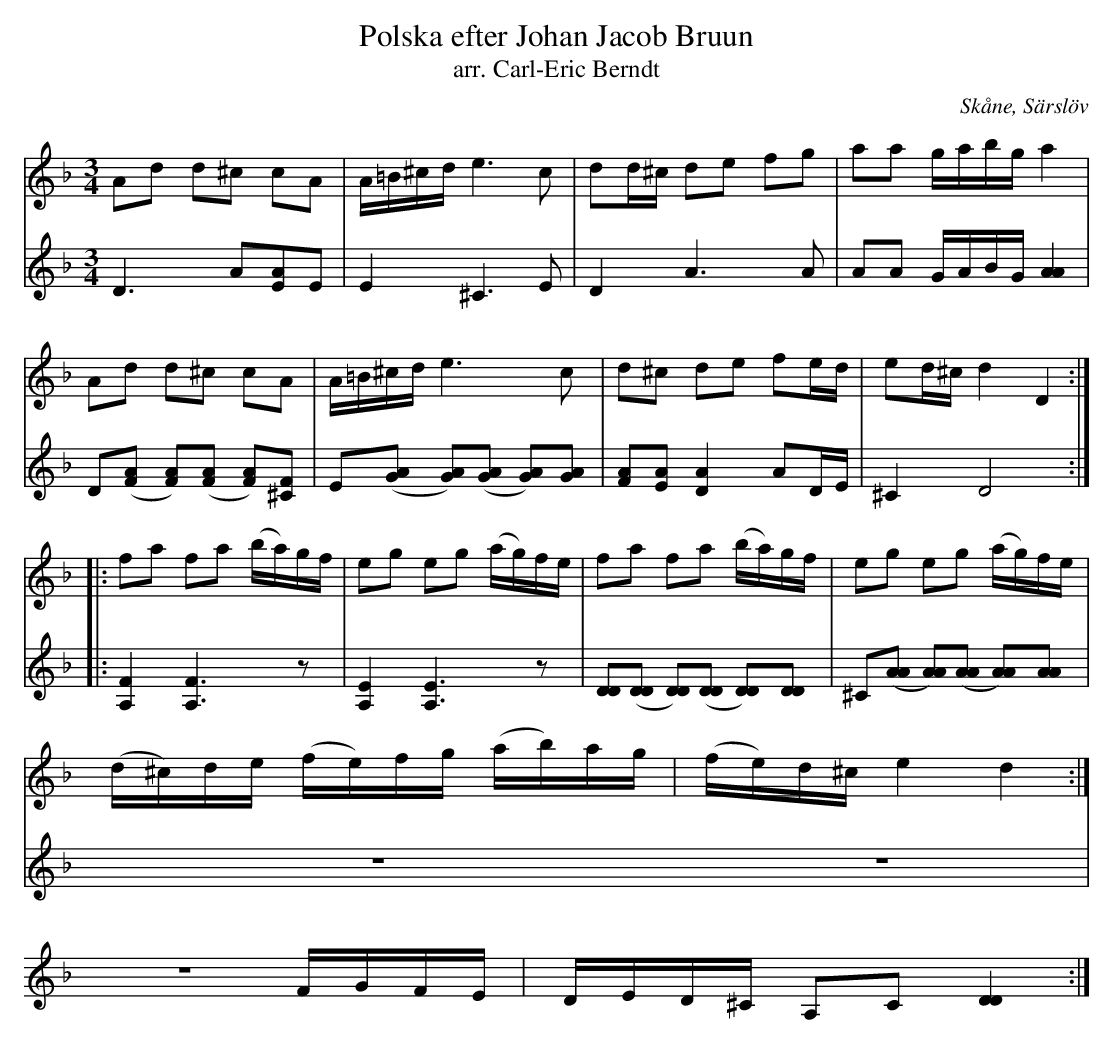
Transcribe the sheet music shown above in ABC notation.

X:1
T:Polska efter Johan Jacob Bruun
T:arr. Carl-Eric Berndt
O:Skåne, Särslöv
M:3/4
L:1/8
K:Dm
V:1
Ad d^c cA | A/=B/^c/d/ e2>c2 | dd/^c/ de fg | aa g/a/b/g/ a2 |
Ad d^c cA | A/=B/^c/d/ e2>c2 | d^c de fe/d/ | ed/^c/ d2 D2 ::
fa fa (b/a/)g/f/ | eg eg (a/g/)f/e/ | fa fa (b/a/)g/f/ | eg eg (a/g/)f/e/ |
(d/^c/)d/e/ (f/e/)f/g/ (a/b/)a/g/ | (f/e/)d/^c/ e2 d2 :|
V:3
D3 A[AE]E | E2 ^C3 E | D2 A2>A2 | AA G/A/B/G/ [A2A2] |
D([AF] [AF])([AF] [AF])[F^C] | E([AG] [AG])([AG] [AG])[AG] | [AF][AE] [A2D2] AD/E/ | ^C2 D4 ::
[F2A,2] [F3A,3] z | [E2A,2] [E3A,3] z | [DD]([DD] [DD])([DD] [DD])[DD] | ^C([AA] [AA])([AA] [AA])[AA] |
[]Z Z2 F/G/F/E/ | D/E/D/^C/ A,C [D2D2] :|
